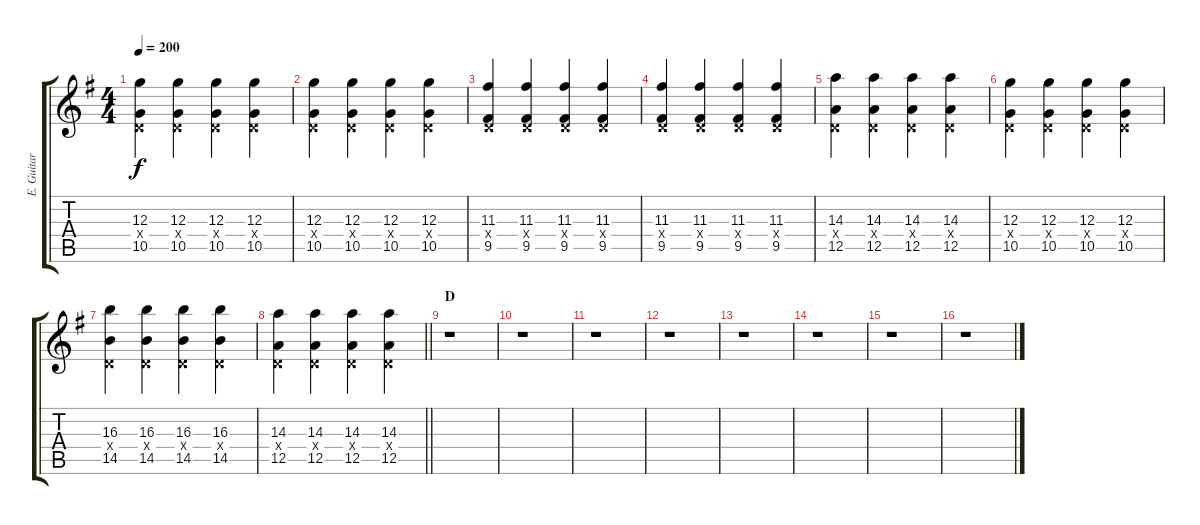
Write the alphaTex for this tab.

\track ("E. Guitar I" "E. Guitar ") {instrument overdrivenguitar}
\staff {score tabs}
\tuning (E4 B3 G3 D3 A2 E2) {hide}
\ts (4 4)
\tempo 200
\clef g2
\ks g
(12.3 0.4{x} 10.5).4{dy f} (12.3 0.4{x} 10.5).4 (12.3 0.4{x} 10.5).4 (12.3 0.4{x} 10.5).4 |
(12.3 0.4{x} 10.5).4 (12.3 0.4{x} 10.5).4 (12.3 0.4{x} 10.5).4 (12.3 0.4{x} 10.5).4 |
(11.3 0.4{x} 9.5).4 (11.3 0.4{x} 9.5).4 (11.3 0.4{x} 9.5).4 (11.3 0.4{x} 9.5).4 |
(11.3 0.4{x} 9.5).4 (11.3 0.4{x} 9.5).4 (11.3 0.4{x} 9.5).4 (11.3 0.4{x} 9.5).4 |
(14.3 0.4{x} 12.5).4 (14.3 0.4{x} 12.5).4 (14.3 0.4{x} 12.5).4 (14.3 0.4{x} 12.5).4 |
(12.3 0.4{x} 10.5).4 (12.3 0.4{x} 10.5).4 (12.3 0.4{x} 10.5).4 (12.3 0.4{x} 10.5).4 |
(16.3 0.4{x} 14.5).4 (16.3 0.4{x} 14.5).4 (16.3 0.4{x} 14.5).4 (16.3 0.4{x} 14.5).4 |
\barLineRight lightlight
(14.3 0.4{x} 12.5).4 (14.3 0.4{x} 12.5).4 (14.3 0.4{x} 12.5).4 (14.3 0.4{x} 12.5).4 |
\section ("" "D")
r.1 |
r.1 |
r.1 |
r.1 |
r.1 |
r.1 |
r.1 |
r.1
